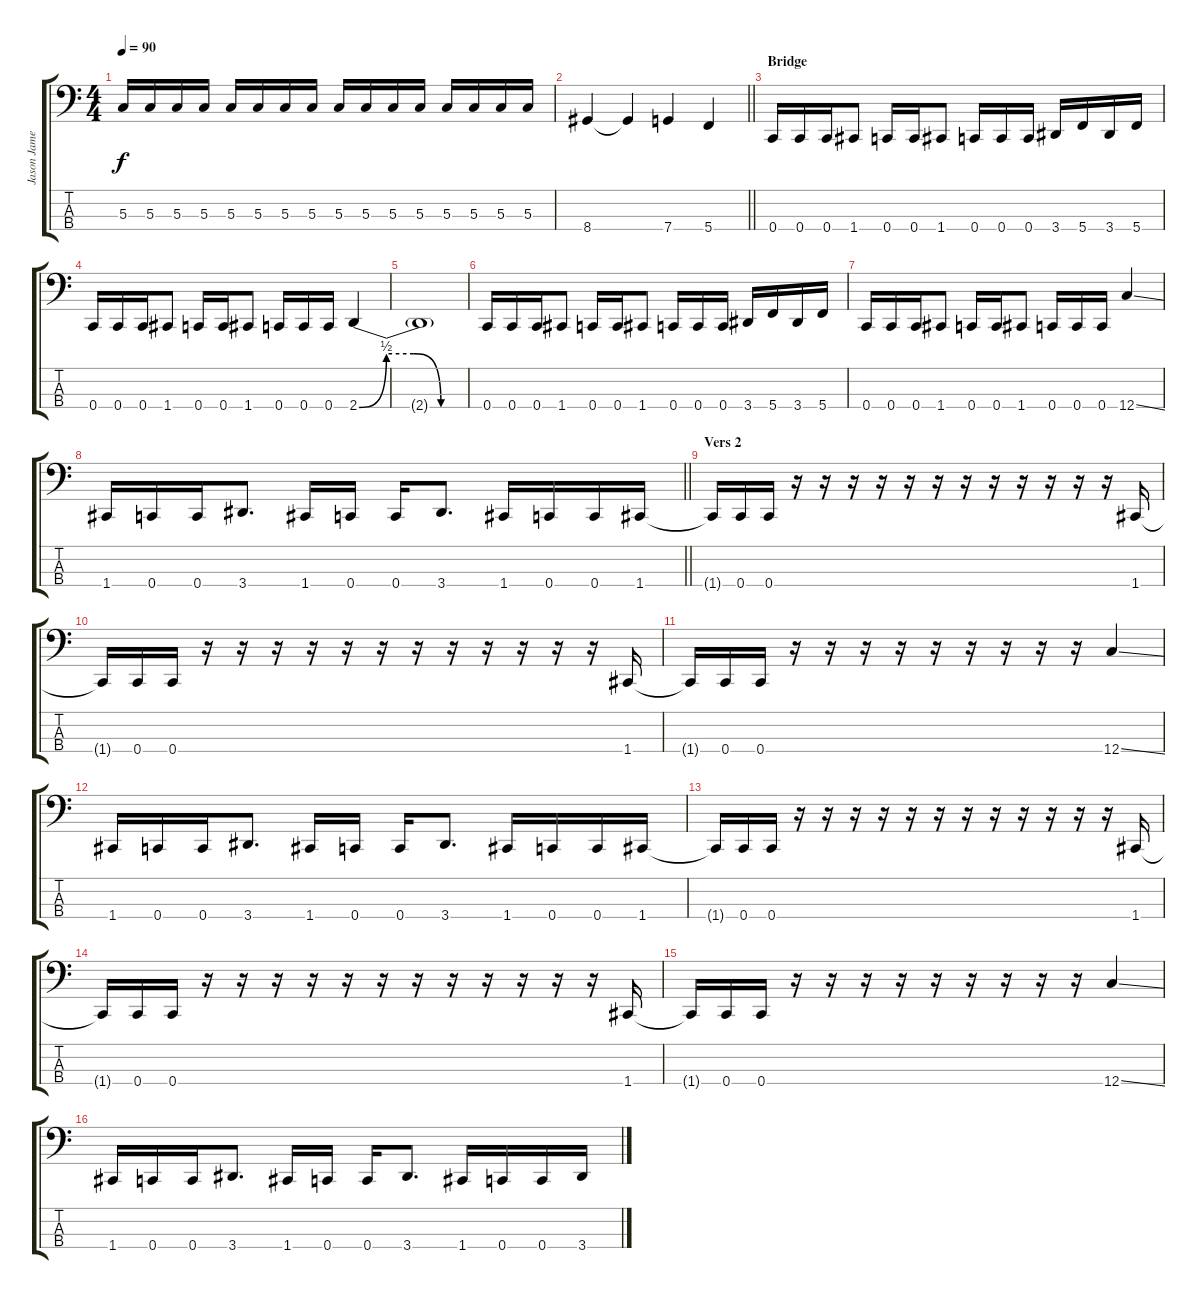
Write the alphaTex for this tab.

\track ("Jason James" "Jason Jame") {instrument electricbasspick}
\staff {score tabs}
\tuning (F2 C2 G1 C1) {hide}
\ts (4 4)
\tempo 90
\clef f4
\ks c
5.3.16{dy f} 5.3.16 5.3.16 5.3.16 5.3.16 5.3.16 5.3.16 5.3.16 5.3.16 5.3.16 5.3.16 5.3.16 5.3.16 5.3.16 5.3.16 5.3.16 |
\barLineRight lightlight
8.4.4 8.4{t}.4 7.4.4 5.4.4 |
\section ("" "Bridge")
0.4.16 0.4.16 0.4.16 1.4.8 0.4.16 0.4.16 1.4.8 0.4.16 0.4.16 0.4.16 3.4.16 5.4.16 3.4.16 5.4.16 |
0.4.16 0.4.16 0.4.16 1.4.8 0.4.16 0.4.16 1.4.8 0.4.16 0.4.16 0.4.16 2.4{be (custom 0 0 15 2 30 2 45 0 60 0)}.4 |
2.4{t}.1 |
0.4.16 0.4.16 0.4.16 1.4.8 0.4.16 0.4.16 1.4.8 0.4.16 0.4.16 0.4.16 3.4.16 5.4.16 3.4.16 5.4.16 |
0.4.16 0.4.16 0.4.16 1.4.8 0.4.16 0.4.16 1.4.8 0.4.16 0.4.16 0.4.16 12.4{ss}.4 |
\barLineRight lightlight
1.4.16 0.4.16 0.4.16 3.4.8{d} 1.4.16 0.4.16 0.4.16 3.4.8{d} 1.4.16 0.4.16 0.4.16 1.4.16 |
\section ("" "Vers 2")
1.4{t}.16 0.4.16 0.4.16 r.16 r.16 r.16 r.16 r.16 r.16 r.16 r.16 r.16 r.16 r.16 r.16 1.4.16 |
1.4{t}.16 0.4.16 0.4.16 r.16 r.16 r.16 r.16 r.16 r.16 r.16 r.16 r.16 r.16 r.16 r.16 1.4.16 |
1.4{t}.16 0.4.16 0.4.16 r.16 r.16 r.16 r.16 r.16 r.16 r.16 r.16 r.16 12.4{ss}.4 |
1.4.16 0.4.16 0.4.16 3.4.8{d} 1.4.16 0.4.16 0.4.16 3.4.8{d} 1.4.16 0.4.16 0.4.16 1.4.16 |
1.4{t}.16 0.4.16 0.4.16 r.16 r.16 r.16 r.16 r.16 r.16 r.16 r.16 r.16 r.16 r.16 r.16 1.4.16 |
1.4{t}.16 0.4.16 0.4.16 r.16 r.16 r.16 r.16 r.16 r.16 r.16 r.16 r.16 r.16 r.16 r.16 1.4.16 |
1.4{t}.16 0.4.16 0.4.16 r.16 r.16 r.16 r.16 r.16 r.16 r.16 r.16 r.16 12.4{ss}.4 |
1.4.16 0.4.16 0.4.16 3.4.8{d} 1.4.16 0.4.16 0.4.16 3.4.8{d} 1.4.16 0.4.16 0.4.16 3.4.16
